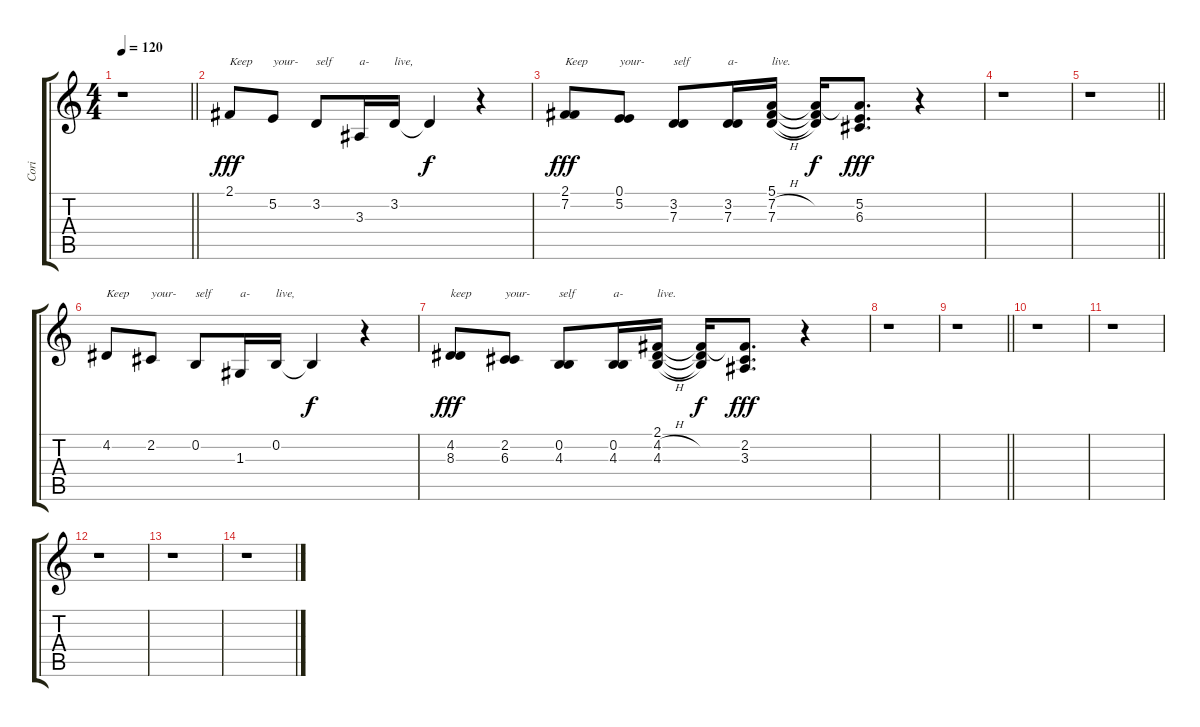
\track ("Cori" "Cori") {instrument choiraahs}
\staff {score tabs}
\tuning (E4 B3 G3 D3 A2 E2) {hide}
\ts (4 4)
\tempo 120
\clef g2
\barLineRight lightlight
\ks c
r.1{dy fff} |
2.1.8{txt "Keep"} 5.2.8{txt "your-"} 3.2.8{txt "self"} 3.3.16{txt "a-"} 3.2.16{txt "live,"} 3.2{t}.4{dy f} r.4 |
(2.1 7.2).8{txt "Keep" dy fff} (0.1 5.2).8{txt "your-"} (3.2 7.3).8{txt "self"} (3.2 7.3).16{txt "a-"} (5.1 7.2{h} 7.3{h}).16{txt "live."} (5.1{t} 7.2{t} 7.3{t}).16{dy f} (5.1{t} 5.2 6.3).8{d dy fff} r.4 |
r.1 |
\barLineRight lightlight
r.1 |
4.2.8{txt "Keep"} 2.2.8{txt "your-"} 0.2.8{txt "self"} 1.3.16{txt "a-"} 0.2.16{txt "live,"} 0.2{t}.4{dy f} r.4 |
(4.2 8.3).8{txt "keep" dy fff} (2.2 6.3).8{txt "your-"} (0.2 4.3).8{txt "self"} (0.2 4.3).16{txt "a-"} (2.1 4.2{h} 4.3{h}).16{txt "live."} (2.1{t} 4.2{t} 4.3{t}).16{dy f} (2.1{t} 2.2 3.3).8{d dy fff} r.4 |
r.1 |
\barLineRight lightlight
r.1 |
r.1 |
r.1 |
r.1 |
r.1 |
r.1
